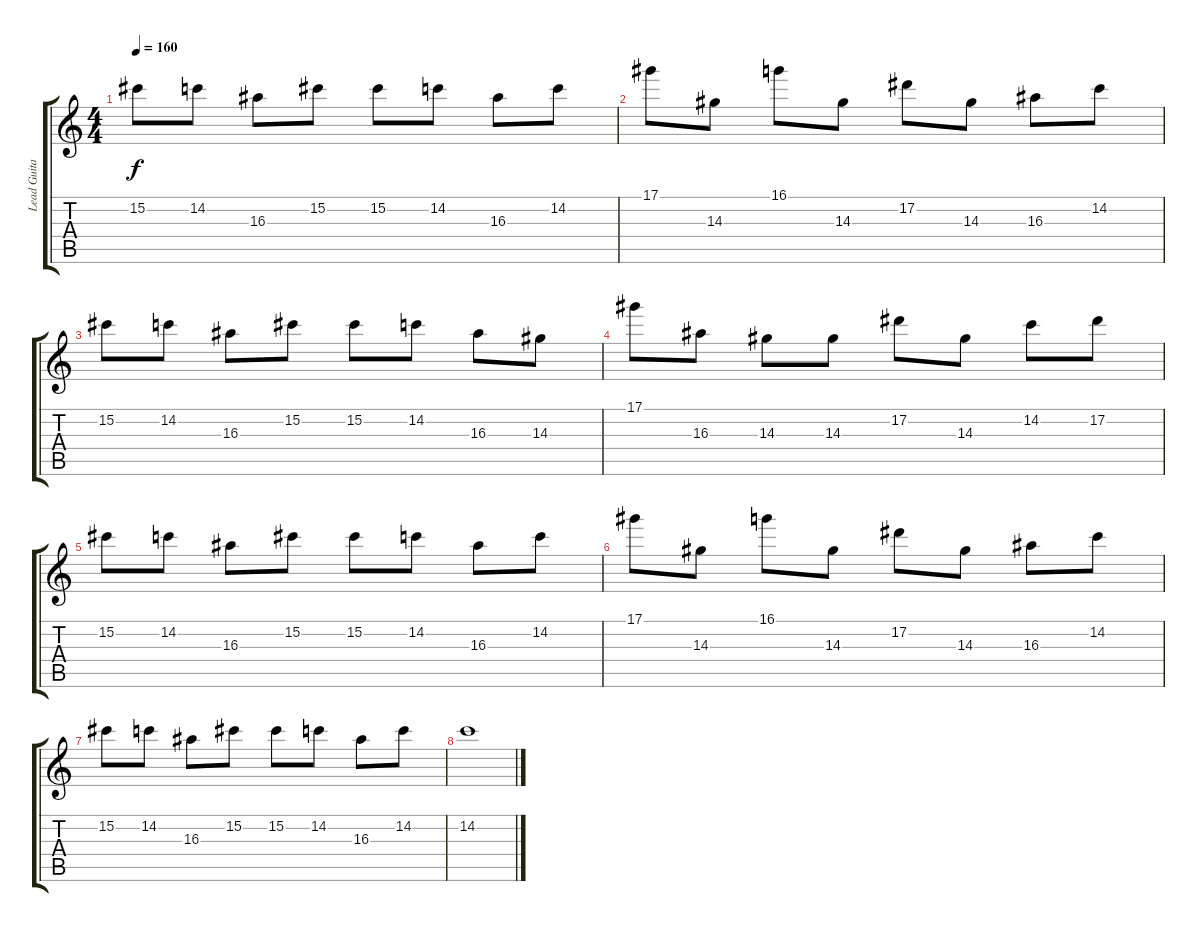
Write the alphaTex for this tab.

\track ("Lead Guitar (Drop C#)" "Lead Guita") {instrument distortionguitar}
\staff {score tabs}
\tuning (Eb4 Bb3 Gb3 Db3 Ab2 Db2) {hide}
\ts (4 4)
\tempo 160
\clef g2
\ks c
15.2.8{dy f} 14.2.8 16.3.8 15.2.8 15.2.8 14.2.8 16.3.8 14.2.8 |
17.1.8 14.3.8 16.1.8 14.3.8 17.2.8 14.3.8 16.3.8 14.2.8 |
15.2.8 14.2.8 16.3.8 15.2.8 15.2.8 14.2.8 16.3.8 14.3.8 |
17.1.8 16.3.8 14.3.8 14.3.8 17.2.8 14.3.8 14.2.8 17.2.8 |
15.2.8 14.2.8 16.3.8 15.2.8 15.2.8 14.2.8 16.3.8 14.2.8 |
17.1.8 14.3.8 16.1.8 14.3.8 17.2.8 14.3.8 16.3.8 14.2.8 |
15.2.8 14.2.8 16.3.8 15.2.8 15.2.8 14.2.8 16.3.8 14.2.8 |
14.2.1
